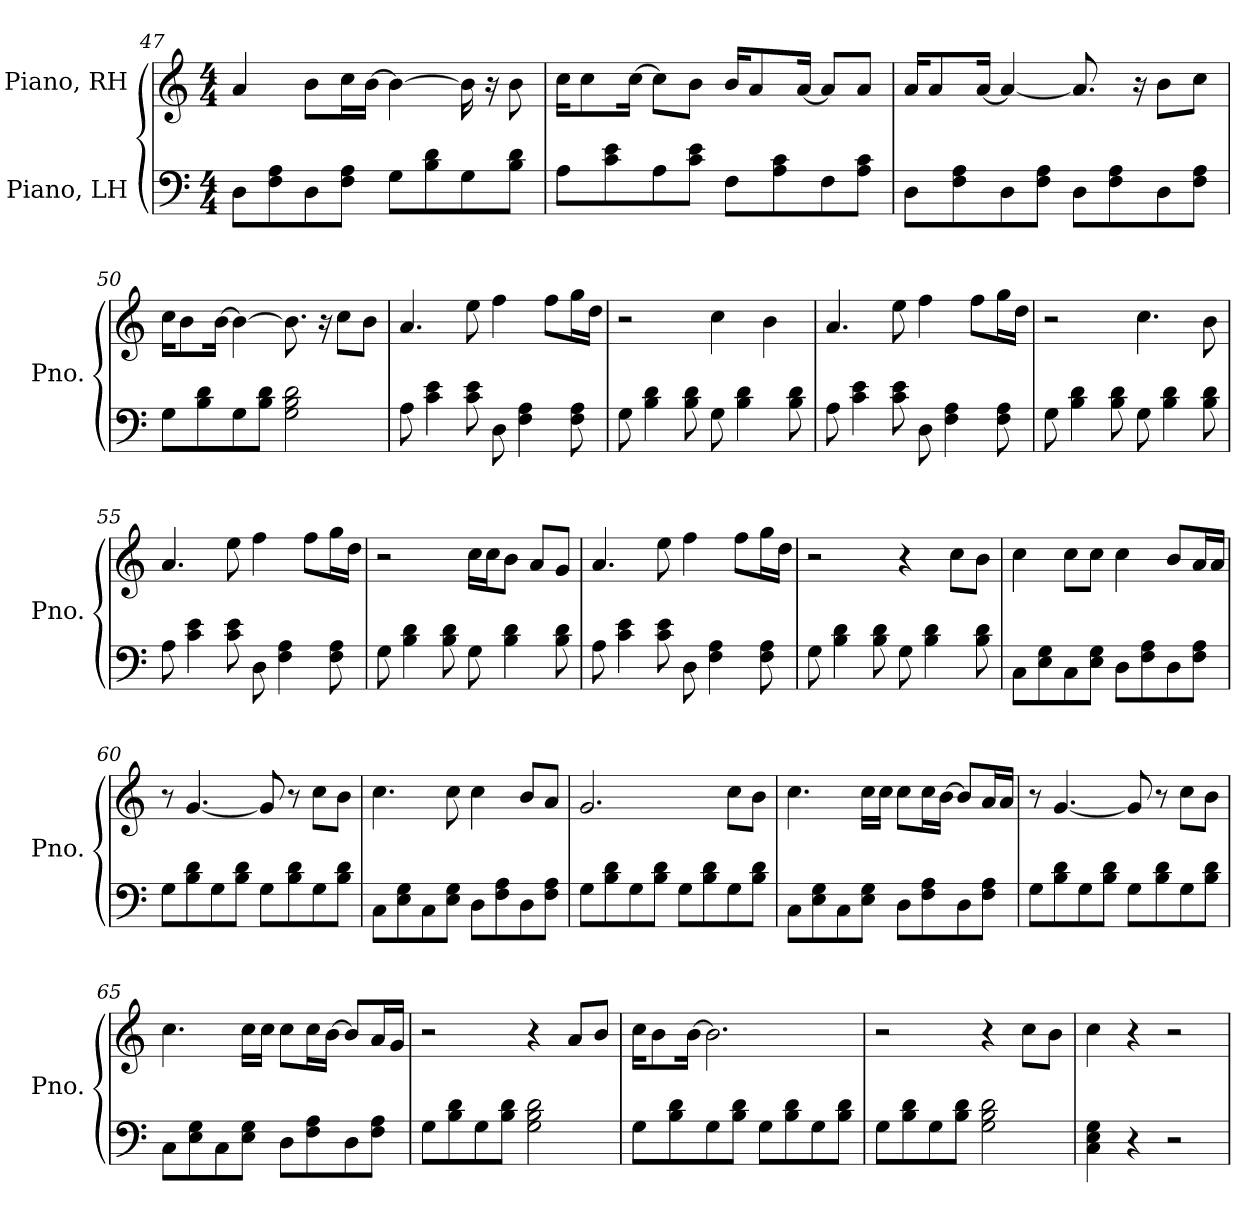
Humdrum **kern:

**kern	**kern
*part2	*part1
*staff2	*staff1
*I"Piano, LH	*I"Piano, RH
*I'Pno.	*I'Pno.
*clefF4	*clefG2
*k[]	*k[]
*M4/4	*M4/4
=47	=47
8D\L	4a/
8F\ 8A\	.
8D\	8b\L
8F\ 8A\J	16cc\L
.	[16b\JJ
8G\L	4b\_
8B\ 8d\	.
8G\	16b\]
.	16r
8B\ 8d\J	8b\
=48	=48
8A\L	16cc\KL
.	8cc\
8c\ 8e\	.
.	[16cc\Jk
8A\	8cc\L]
8c\ 8e\J	8b\J
8F\L	16b/KL
.	8a/
8A\ 8c\	.
.	[16a/Jk
8F\	8a/L]
8A\ 8c\J	8a/J
!!LO:LB:g=z
=49	=49
8D\L	16a/KL
.	8a/
8F\ 8A\	.
.	[16a/Jk
8D\	4a/_
8F\ 8A\J	.
8D\L	8.a/]
8F\ 8A\	.
.	16r
8D\	8b\L
8F\ 8A\J	8cc\J
=50	=50
8G\L	16cc\KL
.	8b\
8B\ 8d\	.
.	[16b\Jk
8G\	4b\_
8B\ 8d\J	.
2G\ 2B\ 2d\	8.b\]
.	16r
.	8cc\L
.	8b\J
=51	=51
8A\	4.a/
4c\ 4e\	.
8c\ 8e\	8ee\
8D\	4ff\
4F\ 4A\	.
.	8ff\L
8F\ 8A\	16gg\L
.	16dd\JJ
=52	=52
8G\	2r
4B\ 4d\	.
8B\ 8d\	.
8G\	4cc\
4B\ 4d\	.
.	4b\
8B\ 8d\	.
=53	=53
8A\	4.a/
4c\ 4e\	.
8c\ 8e\	8ee\
8D\	4ff\
4F\ 4A\	.
.	8ff\L
8F\ 8A\	16gg\L
.	16dd\JJ
!!LO:PB:g=z
=54	=54
8G\	2r
4B\ 4d\	.
8B\ 8d\	.
8G\	4.cc\
4B\ 4d\	.
8B\ 8d\	8b\
=55	=55
8A\	4.a/
4c\ 4e\	.
8c\ 8e\	8ee\
8D\	4ff\
4F\ 4A\	.
.	8ff\L
8F\ 8A\	16gg\L
.	16dd\JJ
=56	=56
8G\	2r
4B\ 4d\	.
8B\ 8d\	.
8G\	16cc\LL
.	16cc\J
4B\ 4d\	8b\J
.	8a/L
8B\ 8d\	8g/J
=57	=57
8A\	4.a/
4c\ 4e\	.
8c\ 8e\	8ee\
8D\	4ff\
4F\ 4A\	.
.	8ff\L
8F\ 8A\	16gg\L
.	16dd\JJ
=58	=58
8G\	2r
4B\ 4d\	.
8B\ 8d\	.
8G\	4r
4B\ 4d\	.
.	8cc\L
8B\ 8d\	8b\J
!!LO:LB:g=z
=59	=59
8C\L	4cc\
8E\ 8G\	.
8C\	8cc\L
8E\ 8G\J	8cc\J
8D\L	4cc\
8F\ 8A\	.
8D\	8b/L
8F\ 8A\J	16a/L
.	16a/JJ
=60	=60
8G\L	8r
8B\ 8d\	[4.g/
8G\	.
8B\ 8d\J	.
8G\L	8g/]
8B\ 8d\	8r
8G\	8cc\L
8B\ 8d\J	8b\J
=61	=61
8C\L	4.cc\
8E\ 8G\	.
8C\	.
8E\ 8G\J	8cc\
8D\L	4cc\
8F\ 8A\	.
8D\	8b/L
8F\ 8A\J	8a/J
=62	=62
8G\L	2.g/
8B\ 8d\	.
8G\	.
8B\ 8d\J	.
8G\L	.
8B\ 8d\	.
8G\	8cc\L
8B\ 8d\J	8b\J
!!LO:LB:g=z
=63	=63
8C\L	4.cc\
8E\ 8G\	.
8C\	.
8E\ 8G\J	16cc\LL
.	16cc\JJ
8D\L	8cc\L
8F\ 8A\	16cc\L
.	[16b\JJ
8D\	8b/L]
8F\ 8A\J	16a/L
.	16a/JJ
=64	=64
8G\L	8r
8B\ 8d\	[4.g/
8G\	.
8B\ 8d\J	.
8G\L	8g/]
8B\ 8d\	8r
8G\	8cc\L
8B\ 8d\J	8b\J
=65	=65
8C\L	4.cc\
8E\ 8G\	.
8C\	.
8E\ 8G\J	16cc\LL
.	16cc\JJ
8D\L	8cc\L
8F\ 8A\	16cc\L
.	[16b\JJ
8D\	8b/L]
8F\ 8A\J	16a/L
.	16g/JJ
=66	=66
8G\L	2r
8B\ 8d\	.
8G\	.
8B\ 8d\J	.
2G\ 2B\ 2d\	4r
.	8a/L
.	8b/J
!!LO:LB:g=z
=67	=67
8G\L	16cc\KL
.	8b\
8B\ 8d\	.
.	[16b\Jk
8G\	2.b\]
8B\ 8d\J	.
8G\L	.
8B\ 8d\	.
8G\	.
8B\ 8d\J	.
=68	=68
8G\L	2r
8B\ 8d\	.
8G\	.
8B\ 8d\J	.
2G\ 2B\ 2d\	4r
.	8cc\L
.	8b\J
=69	=69
4C\ 4E\ 4G\	4cc\
4r	4r
2r	2r
=	=
*-	*-
